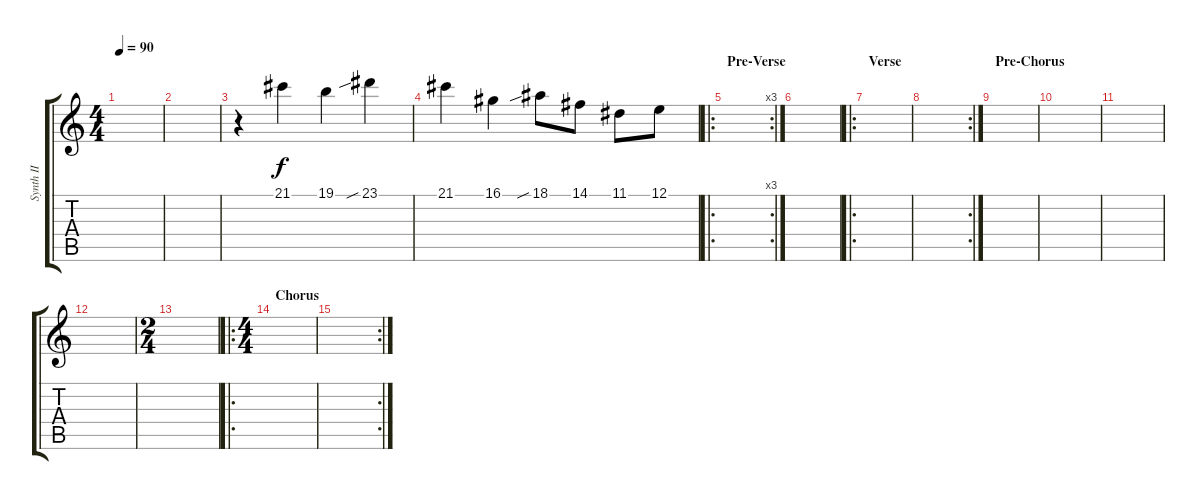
\track ("Synth II" "Synth II") {instrument lead1square}
\staff {score tabs}
\tuning (E4 B3 G3 D3 A2 E2) {hide}
\ts (4 4)
\tempo 90
\clef g2
\ks c
|
|
r.4 21.1.4 19.1.4 23.1{sib}.4 |
21.1.4 16.1.4 18.1{sib}.8 14.1.8 11.1.8 12.1.8 |
\ro
\rc 3
\section ("" "Pre-Verse")
|
|
\ro
\section ("" "Verse")
|
\rc 2
|
\section ("" "Pre-Chorus")
|
|
|
|
\ts (2 4)
|
\ro
\ts (4 4)
\section ("" "Chorus")
|
\rc 2
